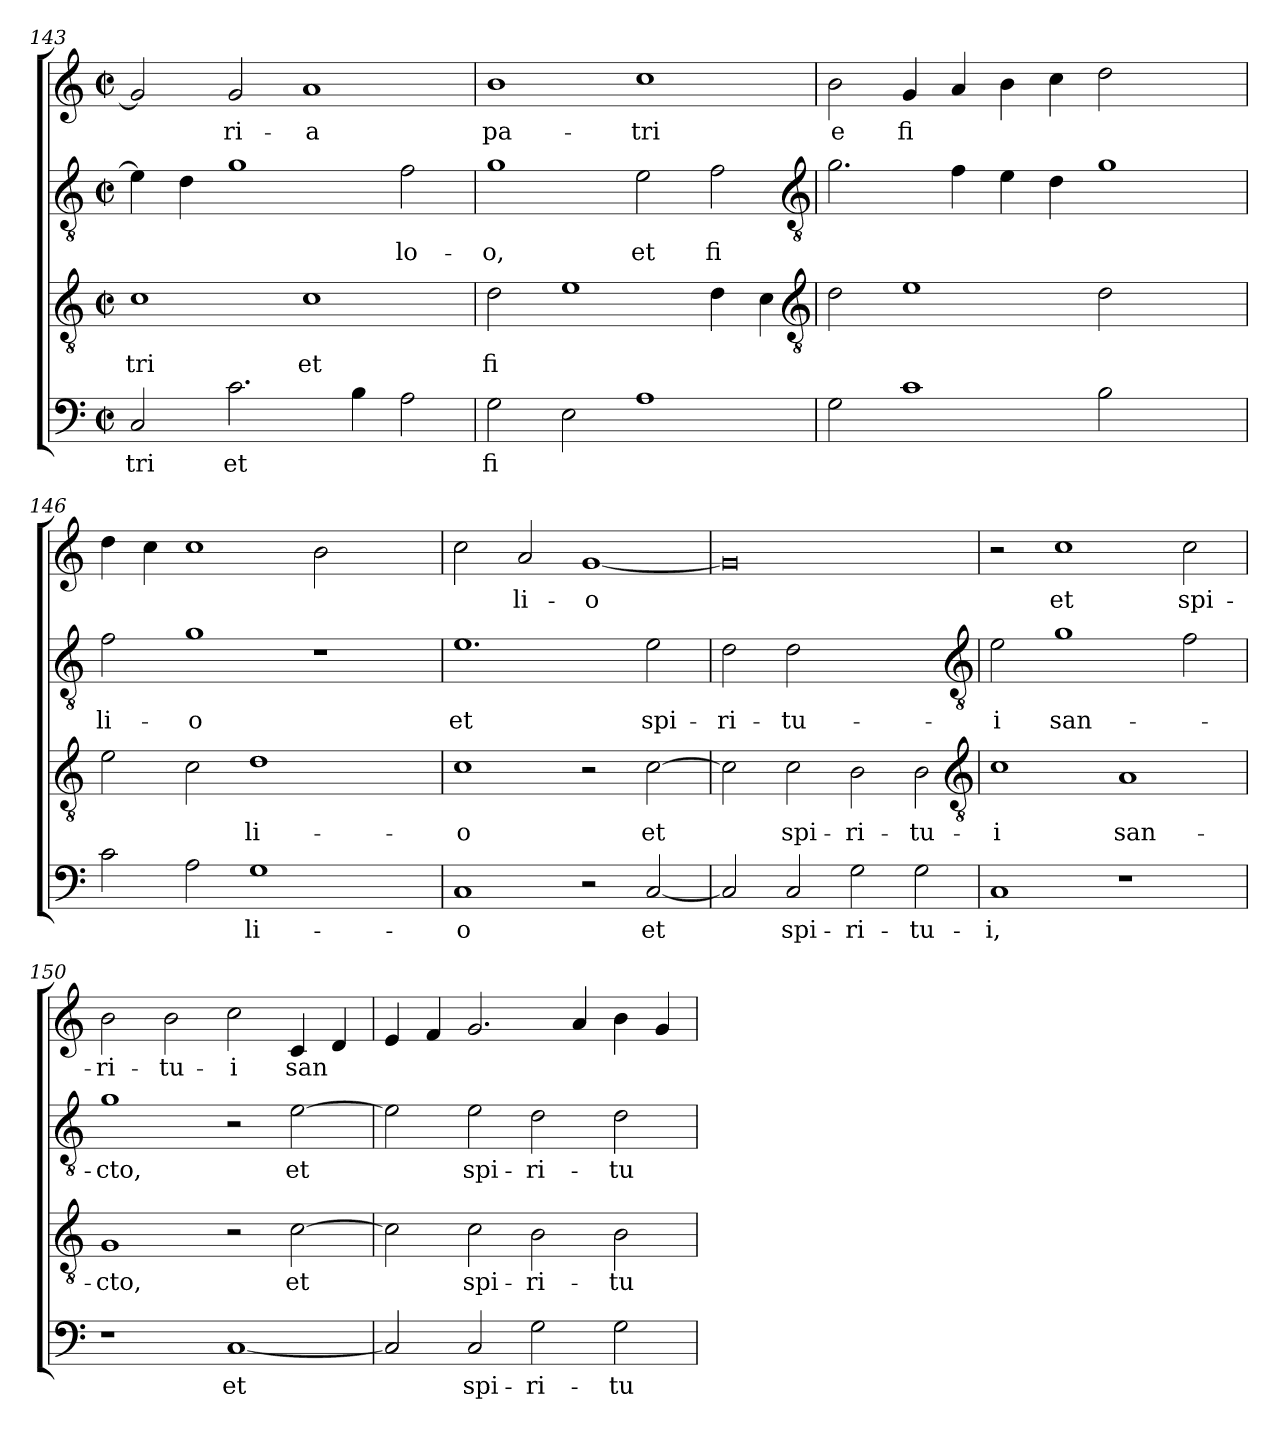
**kern	**text	**kern	**text	**kern	**text	**kern	**text
*part4	*part4	*part3	*part3	*part2	*part2	*part1	*part1
*staff4	*staff4	*staff3	*staff3	*staff2	*staff2	*staff1	*staff1
*clefF4	*	*clefGv2	*	*clefGv2	*	*clefG2	*
*M2/2	*	*M2/2	*	*M2/2	*	*M2/2	*
*met(c|)	*	*met(c|)	*	*met(c|)	*	*met(c|)	*
=143	=143	=143	=143	=143	=143	=143	=143
!	!LO:LY:b	!	!LO:LY:b	!	!	!	!
2C	-tri	1c	-tri	4e]	.	2g]	.
.	.	.	.	4d	.	.	.
!	!LO:LY:b	!	!	!	!	!	!LO:LY:b
2.c	et	.	.	1g	.	2g	-ri-
!	!	!	!LO:LY:b	!	!	!	!LO:LY:b
.	.	1c	et	.	.	1a	-a
4B	.	.	.	.	.	.	.
!	!	!	!	!	!LO:LY:b	!	!
2A	.	.	.	2f	lo-	.	.
=144	=144	=144	=144	=144	=144	=144	=144
!	!LO:LY:b	!	!LO:LY:b	!	!LO:LY:b	!	!LO:LY:b
2G	fi	2d	fi	1g	-o,	1b	pa-
2E	.	1e	.	.	.	.	.
!	!	!	!	!	!LO:LY:b	!	!LO:LY:b
1A	.	.	.	2e	et	1cc	-tri
!	!	!	!	!	!LO:LY:b	!	!
.	.	4d	.	2f	fi	.	.
.	.	4c	.	.	.	.	.
*	*	*clefGv2	*	*clefGv2	*	*	*
!!LO:PB:g=z
=145	=145	=145	=145	=145	=145	=145	=145
!	!	!	!	!	!	!	!LO:LY:b
2G	.	2d	.	2.g	.	2b	e
!	!	!	!	!	!	!	!LO:LY:b
1c	.	1e	.	.	.	4g	fi
.	.	.	.	4f	.	4a	.
.	.	.	.	4e	.	4b	.
.	.	.	.	4d	.	4cc	.
2B	.	2d	.	1g	.	2dd	.
2ryy	.	2ryy	.	.	.	2ryy	.
=146	=146	=146	=146	=146	=146	=146	=146
!	!	!	!	!	!LO:LY:b	!	!
2c	.	2e	.	2f	li-	4dd	.
.	.	.	.	.	.	4cc	.
!	!	!	!	!	!LO:LY:b	!	!
2A	.	2c	.	1g	-o	1cc	.
!	!LO:LY:b	!	!LO:LY:b	!	!	!	!
1G	li-	1d	li-	.	.	.	.
.	.	.	.	1r	.	2b	.
2ryy	.	2ryy	.	.	.	2ryy	.
=147	=147	=147	=147	=147	=147	=147	=147
!	!LO:LY:b	!	!LO:LY:b	!	!LO:LY:b	!	!
1C	-o	1c	-o	1.e	et	2cc	.
!	!	!	!	!	!	!	!LO:LY:b
.	.	.	.	.	.	2a	li-
!	!	!	!	!	!	!	!LO:LY:b
2r	.	2r	.	.	.	[1g	-o
!	!LO:LY:b	!	!LO:LY:b	!	!LO:LY:b	!	!
[2C	et	[2c	et	2e	spi-	.	.
=148	=148	=148	=148	=148	=148	=148	=148
!	!	!	!	!	!LO:LY:b	!	!
2C]	.	2c]	.	2d	-ri-	0g]	.
!	!LO:LY:b	!	!LO:LY:b	!	!LO:LY:b	!	!
2C	spi-	2c	spi-	2d	-tu-	.	.
!	!LO:LY:b	!	!LO:LY:b	!	!	!	!
2G	-ri-	2B	-ri-	1ryy	.	.	.
!	!LO:LY:b	!	!LO:LY:b	!	!	!	!
2G	-tu-	2B	-tu-	.	.	.	.
*	*	*clefGv2	*	*clefGv2	*	*	*
!!LO:LB:g=z
=149	=149	=149	=149	=149	=149	=149	=149
!	!LO:LY:b	!	!LO:LY:b	!	!LO:LY:b	!	!
1C	-i,	1c	-i	2e	-i	2r	.
!	!	!	!	!	!LO:LY:b	!	!LO:LY:b
.	.	.	.	1g	san-	1cc	et
!	!	!	!LO:LY:b	!	!	!	!
1r	.	1A	san-	.	.	.	.
!	!	!	!	!	!	!	!LO:LY:b
.	.	.	.	2f	.	2cc	spi-
=150	=150	=150	=150	=150	=150	=150	=150
!	!	!	!LO:LY:b	!	!LO:LY:b	!	!LO:LY:b
1r	.	1G	-cto,	1g	-cto,	2b	-ri-
!	!	!	!	!	!	!	!LO:LY:b
.	.	.	.	.	.	2b	-tu-
!	!LO:LY:b	!	!	!	!	!	!LO:LY:b
[1C	et	2r	.	2r	.	2cc	-i
!	!	!	!LO:LY:b	!	!LO:LY:b	!	!LO:LY:b
.	.	[2c	et	[2e	et	4c	san
.	.	.	.	.	.	4d	.
=151	=151	=151	=151	=151	=151	=151	=151
2C]	.	2c]	.	2e]	.	4e	.
.	.	.	.	.	.	4f	.
!	!LO:LY:b	!	!LO:LY:b	!	!LO:LY:b	!	!
2C	spi-	2c	spi-	2e	spi-	2.g	.
!	!LO:LY:b	!	!LO:LY:b	!	!LO:LY:b	!	!
2G	-ri-	2B	-ri-	2d	-ri-	.	.
.	.	.	.	.	.	4a	.
!	!LO:LY:b	!	!LO:LY:b	!	!LO:LY:b	!	!
2G	-tu-	2B	-tu-	2d	-tu-	4b	.
.	.	.	.	.	.	4g	.
=	=	=	=	=	=	=	=
*-	*-	*-	*-	*-	*-	*-	*-
